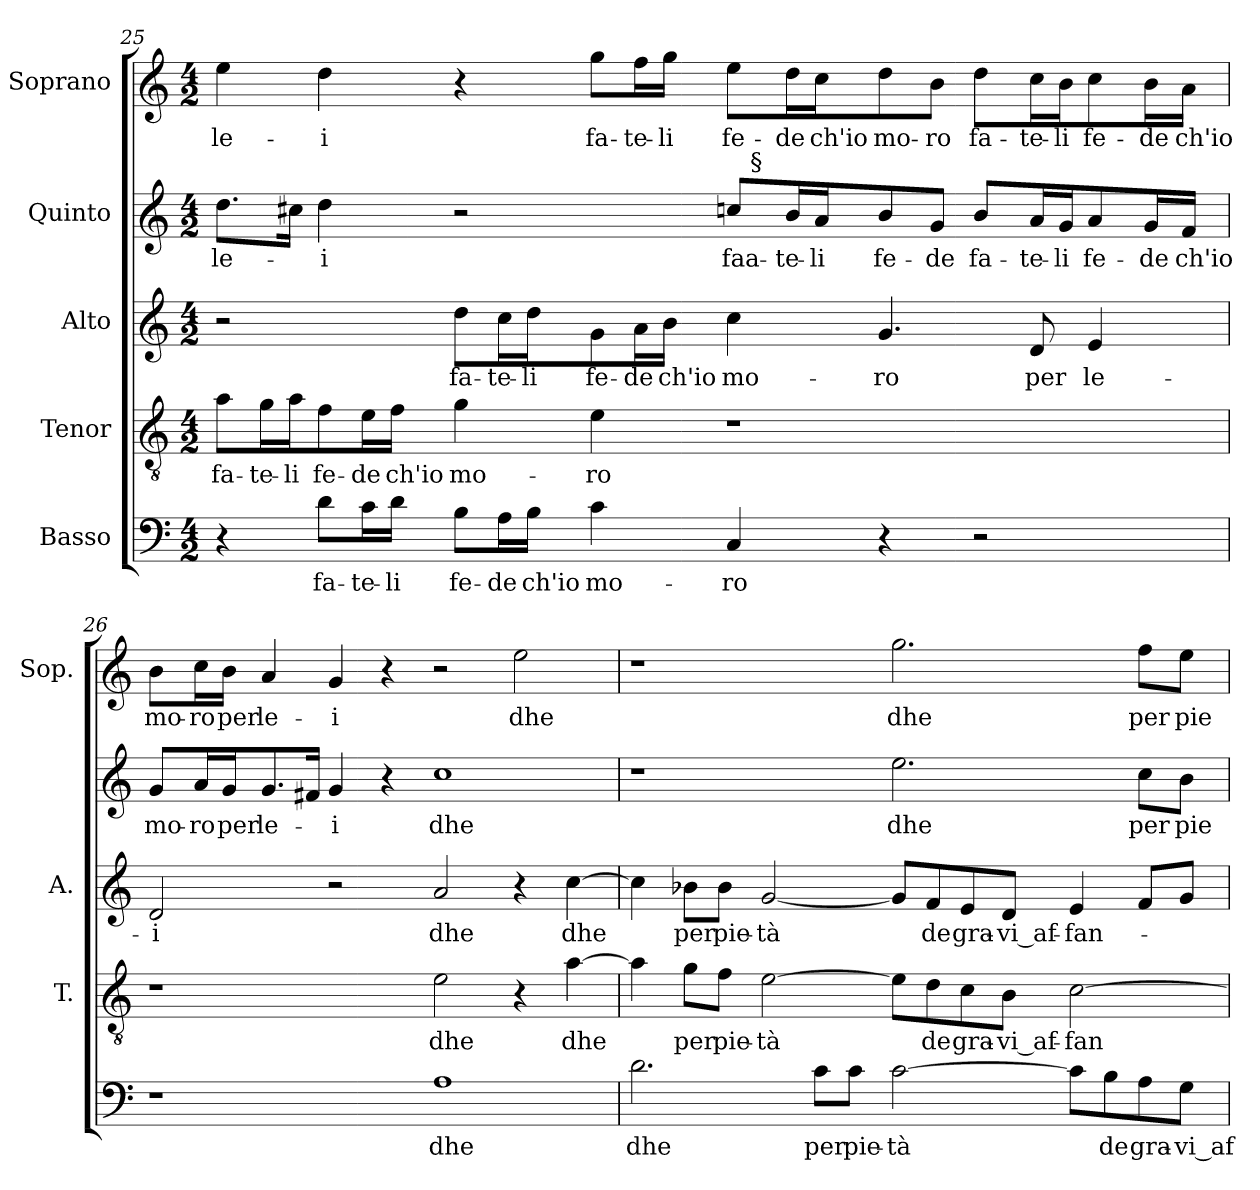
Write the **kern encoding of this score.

**kern	**text	**kern	**text	**kern	**text	**kern	**text	**kern	**text
*part5	*part5	*part4	*part4	*part3	*part3	*part2	*part2	*part1	*part1
*staff5	*staff5	*staff4	*staff4	*staff3	*staff3	*staff2	*staff2	*staff1	*staff1
*I"Basso	*	*I"Tenor	*	*I"Alto	*	*I"Quinto	*	*I"Soprano	*
*	*	*I'T.	*	*I'A.	*	*	*	*I'Sop.	*
!!LO:LB:g=z
*clefF4	*	*clefGv2	*	*clefG2	*	*clefG2	*	*clefG2	*
*	*	*ITrd7c12	*	*	*	*	*	*	*
*k[]	*	*k[]	*	*k[]	*	*k[]	*	*k[]	*
*C:	*	*C:	*	*C:	*	*C:	*	*C:	*
*M4/2	*	*M4/2	*	*M4/2	*	*M4/2	*	*M4/2	*
=25	=25	=25	=25	=25	=25	=25	=25	=25	=25
!	!	!	!LO:LY:b:color=#000000	!	!	!	!	!	!
!	!	!	!	!	!	!	!LO:LY:b:color=#000000	!	!
!	!	!	!	!	!	!	!	!	!LO:LY:b:color=#000000
*	*	*	*	*	*	*^	*	*	*
4r	.	8Ai\L	fa-	2r	.	8.ddi\L	1ryy	-le-	4eei\	le-
!	!	!	!LO:LY:b:color=#000000	!	!	!	!	!	!	!
.	.	16Gi\L	-te-	.	.	.	.	.	.	.
!	!	!	!LO:LY:b:color=#000000	!	!	!	!	!	!	!
.	.	16Ai\J	-li	.	.	16cc#Xi\Jk	.	.	.	.
!	!LO:LY:b:color=#000000	!	!	!	!	!	!	!	!	!
!	!	!	!LO:LY:b:color=#000000	!	!	!	!	!	!	!
!	!	!	!	!	!	!	!	!LO:LY:b:color=#000000	!	!
!	!	!	!	!	!	!	!	!	!	!LO:LY:b:color=#000000
8di\L	fa-	8Fi\	fe-	.	.	4ddi\	.	-i	4ddi\	-i
!	!LO:LY:b:color=#000000	!	!	!	!	!	!	!	!	!
!	!	!	!LO:LY:b:color=#000000	!	!	!	!	!	!	!
16ci\L	-te-	16Ei\L	-de	.	.	.	.	.	.	.
!	!LO:LY:b:color=#000000	!	!	!	!	!	!	!	!	!
!	!	!	!LO:LY:b:color=#000000	!	!	!	!	!	!	!
16di\JJ	-li	16Fi\JJ	ch'io	.	.	.	.	.	.	.
!	!LO:LY:b:color=#000000	!	!	!	!	!	!	!	!	!
!	!	!	!LO:LY:b:color=#000000	!	!	!	!	!	!	!
!	!	!	!	!	!LO:LY:b:color=#000000	!	!	!	!	!
8Bi\L	fe-	4Gi\	mo-	8ddi\L	fa-	2r	.	.	4r	.
!	!LO:LY:b:color=#000000	!	!	!	!	!	!	!	!	!
!	!	!	!	!	!LO:LY:b:color=#000000	!	!	!	!	!
16Ai\L	-de	.	.	16cci\L	-te-	.	.	.	.	.
!	!LO:LY:b:color=#000000	!	!	!	!	!	!	!	!	!
!	!	!	!	!	!LO:LY:b:color=#000000	!	!	!	!	!
16Bi\JJ	ch'io	.	.	16ddi\J	-li	.	.	.	.	.
!	!LO:LY:b:color=#000000	!	!	!	!	!	!	!	!	!
!	!	!	!LO:LY:b:color=#000000	!	!	!	!	!	!	!
!	!	!	!	!	!LO:LY:b:color=#000000	!	!	!	!	!
!	!	!	!	!	!	!	!	!	!	!LO:LY:b:color=#000000
4ci\	mo-	4Ei\	-ro	8gi\	fe-	.	.	.	8ggi\L	fa-
!	!	!	!	!	!LO:LY:b:color=#000000	!	!	!	!	!
!	!	!	!	!	!	!	!	!	!	!LO:LY:b:color=#000000
.	.	.	.	16ai\L	-de	.	.	.	16ffi\L	-te-
!	!	!	!	!	!LO:LY:b:color=#000000	!	!	!	!	!
!	!	!	!	!	!	!	!	!	!	!LO:LY:b:color=#000000
.	.	.	.	16bi\JJ	ch'io	.	.	.	16ggi\JJ	-li
!	!LO:LY:b:color=#000000	!	!	!	!	!	!	!	!	!
!	!	!	!	!	!LO:LY:b:color=#000000	!	!	!	!	!
!	!	!	!	!	!	!	!	!LO:LY:b:color=#000000	!	!
!	!	!	!	!	!	!	!	!	!	!LO:LY:b:color=#000000
4Ci/	-ro	1r	.	4cci\	mo-	8cci/L	32ryy	faa-	8eei\L	fe-
.	.	.	.	.	.	.	256ryy	.	.	.
!	!	!	!	!	!	!	!LO:TX:a:t=§	!	!	!
.	.	.	.	.	.	.	2ryy	.	.	.
!	!	!	!	!	!	!	!	!LO:LY:b:color=#000000	!	!
!	!	!	!	!	!	!	!	!	!	!LO:LY:b:color=#000000
.	.	.	.	.	.	16bi/L	.	-te-	16ddi\L	-de
!	!	!	!	!	!	!	!	!LO:LY:b:color=#000000	!	!
!	!	!	!	!	!	!	!	!	!	!LO:LY:b:color=#000000
.	.	.	.	.	.	16ai/J	.	-li	16cci\J	ch'io
!	!	!	!	!	!LO:LY:b:color=#000000	!	!	!	!	!
!	!	!	!	!	!	!	!	!LO:LY:b:color=#000000	!	!
!	!	!	!	!	!	!	!	!	!	!LO:LY:b:color=#000000
4r	.	.	.	4.gi/	-ro	8bi/	.	fe-	8ddi\	mo-
!	!	!	!	!	!	!	!	!LO:LY:b:color=#000000	!	!
!	!	!	!	!	!	!	!	!	!	!LO:LY:b:color=#000000
.	.	.	.	.	.	8gi/J	.	-de	8bi\J	-ro
!	!	!	!	!	!	!	!	!LO:LY:b:color=#000000	!	!
!	!	!	!	!	!	!	!	!	!	!LO:LY:b:color=#000000
2r	.	.	.	.	.	8bi/L	.	fa-	8ddi\L	fa-
.	.	.	.	.	.	.	4ryy	.	.	.
!	!	!	!	!	!LO:LY:b:color=#000000	!	!	!	!	!
!	!	!	!	!	!	!	!	!LO:LY:b:color=#000000	!	!
!	!	!	!	!	!	!	!	!	!	!LO:LY:b:color=#000000
.	.	.	.	8di/	per	16ai/L	.	-te-	16cci\L	-te-
!	!	!	!	!	!	!	!	!LO:LY:b:color=#000000	!	!
!	!	!	!	!	!	!	!	!	!	!LO:LY:b:color=#000000
.	.	.	.	.	.	16gi/J	.	-li	16bi\J	-li
!	!	!	!	!	!LO:LY:b:color=#000000	!	!	!	!	!
!	!	!	!	!	!	!	!	!LO:LY:b:color=#000000	!	!
!	!	!	!	!	!	!	!	!	!	!LO:LY:b:color=#000000
.	.	.	.	4ei/	le-	8ai/	.	fe-	8cci\	fe-
.	.	.	.	.	.	.	8ryy	.	.	.
!	!	!	!	!	!	!	!	!LO:LY:b:color=#000000	!	!
!	!	!	!	!	!	!	!	!	!	!LO:LY:b:color=#000000
.	.	.	.	.	.	16gi/L	.	-de	16bi\L	-de
.	.	.	.	.	.	.	16ryy	.	.	.
!	!	!	!	!	!	!	!	!LO:LY:b:color=#000000	!	!
!	!	!	!	!	!	!	!	!	!	!LO:LY:b:color=#000000
.	.	.	.	.	.	16fi/JJ	.	ch'io	16ai\JJ	ch'io
.	.	.	.	.	.	.	64..ryy	.	.	.
*	*	*	*	*	*	*v	*v	*	*	*
=26	=26	=26	=26	=26	=26	=26	=26	=26	=26
*	*	*	*	*	*	*^	*	*	*
!	!	!	!	!	!LO:LY:b:color=#000000	!	!	!	!	!
*	*	*	*	*	*	*v	*v	*	*	*
*	*	*	*	*	*	*^	*	*	*
!	!	!	!	!	!	!	!	!LO:LY:b:color=#000000	!	!
*	*	*	*	*	*	*v	*v	*	*	*
*	*	*	*	*	*	*^	*	*	*
!	!	!	!	!	!	!	!	!	!	!LO:LY:b:color=#000000
*	*	*	*	*	*	*v	*v	*	*	*
1r	.	1r	.	2di/	-i	8gi/L	mo-	8bi\L	mo-
!	!	!	!	!	!	!	!LO:LY:b:color=#000000	!	!
!	!	!	!	!	!	!	!	!	!LO:LY:b:color=#000000
.	.	.	.	.	.	16ai/L	-ro	16cci\L	-ro
!	!	!	!	!	!	!	!LO:LY:b:color=#000000	!	!
!	!	!	!	!	!	!	!	!	!LO:LY:b:color=#000000
.	.	.	.	.	.	16gi/J	per	16bi\JJ	per
!	!	!	!	!	!	!	!LO:LY:b:color=#000000	!	!
!	!	!	!	!	!	!	!	!	!LO:LY:b:color=#000000
.	.	.	.	.	.	8.gi/	le-	4ai/	le-
.	.	.	.	.	.	16f#Xi/Jk	.	.	.
!	!	!	!	!	!	!	!LO:LY:b:color=#000000	!	!
!	!	!	!	!	!	!	!	!	!LO:LY:b:color=#000000
.	.	.	.	2r	.	4gi/	-i	4gi/	-i
.	.	.	.	.	.	4r	.	4r	.
!	!LO:LY:b:color=#000000	!	!	!	!	!	!	!	!
!	!	!	!LO:LY:b:color=#000000	!	!	!	!	!	!
!	!	!	!	!	!LO:LY:b:color=#000000	!	!	!	!
!	!	!	!	!	!	!	!LO:LY:b:color=#000000	!	!
1Ai	dhe	2Ei\	dhe	2ai/	dhe	1cci	dhe	2r	.
!	!	!	!	!	!	!	!	!	!LO:LY:b:color=#000000
.	.	4r	.	4r	.	.	.	2eei\	dhe
!	!	!	!LO:LY:b:color=#000000	!	!	!	!	!	!
!	!	!	!	!	!LO:LY:b:color=#000000	!	!	!	!
.	.	[>4Ai\	dhe	[>4cci\	dhe	.	.	.	.
!!LO:LB:g=z
=27	=27	=27	=27	=27	=27	=27	=27	=27	=27
!	!LO:LY:b:color=#000000	!	!	!	!	!	!	!	!
2.di\	dhe	4Ai\]	.	4cci\]	.	1r	.	1r	.
!	!	!	!LO:LY:b:color=#000000	!	!	!	!	!	!
!	!	!	!	!	!LO:LY:b:color=#000000	!	!	!	!
.	.	8Gi\L	per	8b-Xi\L	per	.	.	.	.
!	!	!	!LO:LY:b:color=#000000	!	!	!	!	!	!
!	!	!	!	!	!LO:LY:b:color=#000000	!	!	!	!
.	.	8Fi\J	pie-	8b-i\J	pie-	.	.	.	.
!	!	!	!LO:LY:b:color=#000000	!	!	!	!	!	!
!	!	!	!	!	!LO:LY:b:color=#000000	!	!	!	!
.	.	[>2Ei\	-tà	[<2gi/	-tà	.	.	.	.
!	!LO:LY:b:color=#000000	!	!	!	!	!	!	!	!
8ci\L	per	.	.	.	.	.	.	.	.
!	!LO:LY:b:color=#000000	!	!	!	!	!	!	!	!
8ci\J	pie-	.	.	.	.	.	.	.	.
!	!LO:LY:b:color=#000000	!	!	!	!	!	!	!	!
!	!	!	!	!	!	!	!LO:LY:b:color=#000000	!	!
!	!	!	!	!	!	!	!	!	!LO:LY:b:color=#000000
[>2ci\	-tà	8Ei\L]	.	8gi/L]	.	2.eei\	dhe	2.ggi\	dhe
!	!	!	!LO:LY:b:color=#000000	!	!	!	!	!	!
!	!	!	!	!	!LO:LY:b:color=#000000	!	!	!	!
.	.	8Di\	de	8fi/	de	.	.	.	.
!	!	!	!LO:LY:b:color=#000000	!	!	!	!	!	!
!	!	!	!	!	!LO:LY:b:color=#000000	!	!	!	!
.	.	8Ci\	gra-	8ei/	gra-	.	.	.	.
!	!	!	!LO:LY:b:color=#000000	!	!	!	!	!	!
!	!	!	!	!	!LO:LY:b:color=#000000	!	!	!	!
.	.	8BBi\J	-vi_af-	8di/J	-vi_af-	.	.	.	.
!	!	!	!LO:LY:b:color=#000000	!	!	!	!	!	!
!	!	!	!	!	!LO:LY:b:color=#000000	!	!	!	!
8ci\L]	.	[>2Ci\	-fan-	4ei/	-fan-	.	.	.	.
!	!LO:LY:b:color=#000000	!	!	!	!	!	!	!	!
8Bi\	de	.	.	.	.	.	.	.	.
!	!LO:LY:b:color=#000000	!	!	!	!	!	!	!	!
!	!	!	!	!	!	!	!LO:LY:b:color=#000000	!	!
!	!	!	!	!	!	!	!	!	!LO:LY:b:color=#000000
8Ai\	gra-	.	.	8fi/L	.	8cci\L	per	8ffi\L	per
!	!LO:LY:b:color=#000000	!	!	!	!	!	!	!	!
!	!	!	!	!	!	!	!LO:LY:b:color=#000000	!	!
!	!	!	!	!	!	!	!	!	!LO:LY:b:color=#000000
8Gi\J	-vi_af-	.	.	8gi/J	.	8bi\J	pie-	8eei\J	pie-
=	=	=	=	=	=	=	=	=	=
*-	*-	*-	*-	*-	*-	*-	*-	*-	*-
